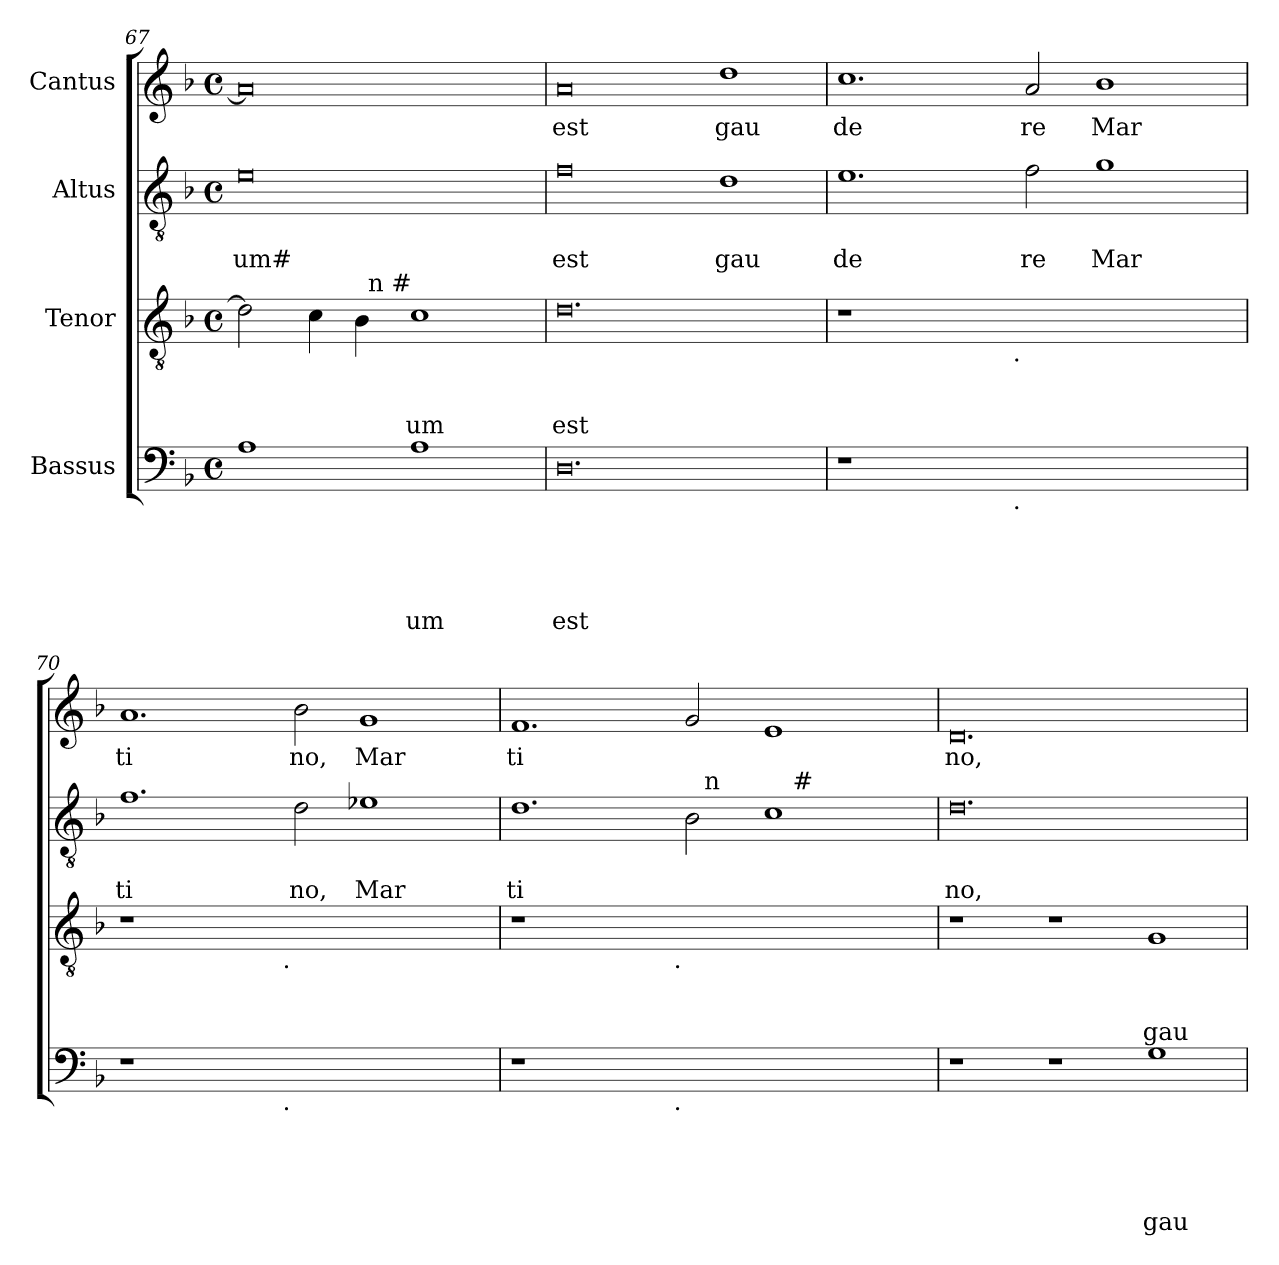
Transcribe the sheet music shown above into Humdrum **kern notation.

**kern	**text	**text	**text	**text	**text	**kern	**text	**text	**text	**kern	**text	**text	**kern	**text
*part4	*part4	*part4	*part4	*part4	*part4	*part3	*part3	*part3	*part3	*part2	*part2	*part2	*part1	*part1
*staff4	*staff4	*staff4	*staff4	*staff4	*staff4	*staff3	*staff3	*staff3	*staff3	*staff2	*staff2	*staff2	*staff1	*staff1
*I"Bassus	*	*	*	*	*	*I"Tenor	*	*	*	*I"Altus	*	*	*I"Cantus	*
!!LO:LB:g=z
*clefF4	*	*	*	*	*	*clefGv2	*	*	*	*clefGv2	*	*	*clefG2	*
*k[b-]	*	*	*	*	*	*k[b-]	*	*	*	*k[b-]	*	*	*k[b-]	*
*F:	*	*	*	*	*	*F:	*	*	*	*F:	*	*	*F:	*
*M4/4	*	*	*	*	*	*M4/4	*	*	*	*M4/4	*	*	*M4/4	*
*met(c)	*	*	*	*	*	*met(c)	*	*	*	*met(c)	*	*	*met(c)	*
=67	=67	=67	=67	=67	=67	=67	=67	=67	=67	=67	=67	=67	=67	=67
!	!	!	!	!	!	!	!	!	!	!	!	!LO:LY:b	!	!
*	*	*	*	*	*	*^	*	*	*	*	*	*	*	*
1A	.	.	.	.	.	2d\]	2ryy	.	.	.	0e	.	-um#	0a]	.
.	.	.	.	.	.	4c\	4ryy	.	.	.	.	.	.	.	.
.	.	.	.	.	.	4B-\	32ryy	.	.	.	.	.	.	.	.
!	!	!	!	!	!	!	!LO:TX:a:t=n #	!	!	!	!	!	!	!	!
.	.	.	.	.	.	.	1ryy	.	.	.	.	.	.	.	.
!	!	!	!	!	!LO:LY:b	!	!	!	!	!LO:LY:b	!	!	!	!	!
1A	.	.	.	.	-um	1c	.	.	.	-um	.	.	.	.	.
.	.	.	.	.	.	.	8..ryy	.	.	.	.	.	.	.	.
=68	=68	=68	=68	=68	=68	=68	=68	=68	=68	=68	=68	=68	=68	=68	=68
!	!	!	!	!	!LO:LY:b	!	!	!	!	!LO:LY:b	!	!	!LO:LY:b	!	!LO:LY:b
*	*	*	*	*	*	*v	*v	*	*	*	*	*	*	*	*
0.D	.	.	.	.	est	0.d	.	.	est	0f	.	est	0a	est
!	!	!	!	!	!	!	!	!	!	!	!	!LO:LY:b	!	!LO:LY:b
.	.	.	.	.	.	.	.	.	.	1d	.	gau	1dd	gau
=69	=69	=69	=69	=69	=69	=69	=69	=69	=69	=69	=69	=69	=69	=69
!	!	!	!	!	!	!	!	!	!	!	!	!LO:LY:b	!	!LO:LY:b
1r	.	.	.	.	.	1r	.	.	.	1.e	.	de	1.cc	de
4...ryy	.	.	.	.	.	4...ryy	.	.	.	.	.	.	.	.
!	!	!	!	!	!	!LO:TX:b:t=.	!	!	!	!	!	!	!	!
!LO:TX:b:t=.	!	!	!	!	!	!	!	!	!	!	!	!	!	!
1ryy	.	.	.	.	.	1ryy	.	.	.	.	.	.	.	.
!	!	!	!	!	!	!	!	!	!	!	!	!LO:LY:b	!	!LO:LY:b
.	.	.	.	.	.	.	.	.	.	2f\	.	re	2a/	re
!	!	!	!	!	!	!	!	!	!	!	!	!LO:LY:b	!	!LO:LY:b
.	.	.	.	.	.	.	.	.	.	1g	.	Mar	1b-	Mar
2ryy	.	.	.	.	.	2ryy	.	.	.	.	.	.	.	.
32ryy	.	.	.	.	.	32ryy	.	.	.	.	.	.	.	.
=70	=70	=70	=70	=70	=70	=70	=70	=70	=70	=70	=70	=70	=70	=70
!	!	!	!	!	!	!	!	!	!	!	!	!LO:LY:b	!	!LO:LY:b
1r	.	.	.	.	.	1r	.	.	.	1.f	.	ti	1.a	ti
4...ryy	.	.	.	.	.	4...ryy	.	.	.	.	.	.	.	.
!	!	!	!	!	!	!LO:TX:b:t=.	!	!	!	!	!	!	!	!
!LO:TX:b:t=.	!	!	!	!	!	!	!	!	!	!	!	!	!	!
1ryy	.	.	.	.	.	1ryy	.	.	.	.	.	.	.	.
!	!	!	!	!	!	!	!	!	!	!	!	!LO:LY:b	!	!LO:LY:b
.	.	.	.	.	.	.	.	.	.	2d\	.	no,	2b-\	no,
!	!	!	!	!	!	!	!	!	!	!	!	!LO:LY:b	!	!LO:LY:b
.	.	.	.	.	.	.	.	.	.	1e-X	.	Mar	1g	Mar
2ryy	.	.	.	.	.	2ryy	.	.	.	.	.	.	.	.
32ryy	.	.	.	.	.	32ryy	.	.	.	.	.	.	.	.
=71	=71	=71	=71	=71	=71	=71	=71	=71	=71	=71	=71	=71	=71	=71
!	!	!	!	!	!	!	!	!	!	!	!	!LO:LY:b	!	!LO:LY:b
*	*	*	*	*	*	*	*	*	*	*^	*	*	*	*
*	*	*	*	*	*	*	*	*	*	*	*^	*	*	*	*
1r	.	.	.	.	.	1r	.	.	.	1.d	1ryy	1ryy	.	ti	1.f	ti
4...ryy	.	.	.	.	.	4...ryy	.	.	.	.	2ryy	1ryy	.	.	.	.
!	!	!	!	!	!	!LO:TX:b:t=.	!	!	!	!	!	!	!	!	!	!
!LO:TX:b:t=.	!	!	!	!	!	!	!	!	!	!	!	!	!	!	!	!
1ryy	.	.	.	.	.	1ryy	.	.	.	.	.	.	.	.	.	.
.	.	.	.	.	.	.	.	.	.	2B-\	16ryy	.	.	.	2g/	.
!	!	!	!	!	!	!	!	!	!	!	!LO:TX:a:t=n	!	!	!	!	!
.	.	.	.	.	.	.	.	.	.	.	1ryy	.	.	.	.	.
.	.	.	.	.	.	.	.	.	.	1c	.	8ryy	.	.	1e	.
!	!	!	!	!	!	!	!	!	!	!	!	!LO:TX:a:t=#	!	!	!	!
.	.	.	.	.	.	.	.	.	.	.	.	2..ryy	.	.	.	.
2ryy	.	.	.	.	.	2ryy	.	.	.	.	.	.	.	.	.	.
.	.	.	.	.	.	.	.	.	.	.	4..ryy	.	.	.	.	.
32ryy	.	.	.	.	.	32ryy	.	.	.	.	.	.	.	.	.	.
=72	=72	=72	=72	=72	=72	=72	=72	=72	=72	=72	=72	=72	=72	=72	=72	=72
!	!	!	!	!	!	!	!	!	!	!	!	!	!	!LO:LY:b	!	!LO:LY:b
*	*	*	*	*	*	*	*	*	*	*v	*v	*v	*	*	*	*
1r	.	.	.	.	.	1r	.	.	.	0.d	.	no,	0.d	no,
1r	.	.	.	.	.	1r	.	.	.	.	.	.	.	.
!	!	!	!	!	!LO:LY:b	!	!	!	!LO:LY:b	!	!	!	!	!
1G	.	.	.	.	gau	1G	.	.	gau	.	.	.	.	.
=	=	=	=	=	=	=	=	=	=	=	=	=	=	=
*-	*-	*-	*-	*-	*-	*-	*-	*-	*-	*-	*-	*-	*-	*-
